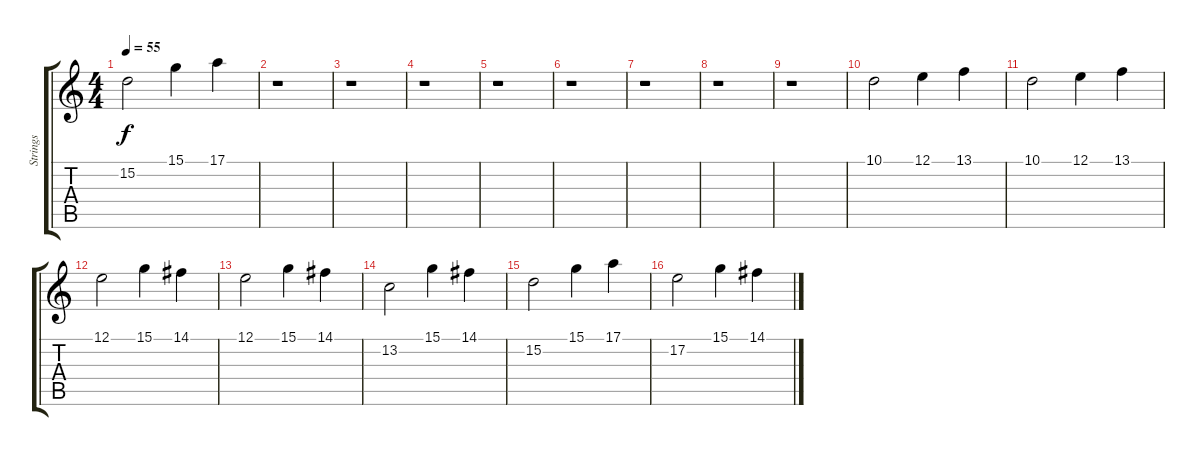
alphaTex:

\track ("Strings" "Strings") {instrument stringensemble1}
\staff {score tabs}
\tuning (E4 B3 G3 D3 A2 E2) {hide}
\ts (4 4)
\tempo 55
\clef g2
\ks c
15.2.2{dy f} 15.1.4 17.1.4 |
r.1 |
r.1 |
r.1 |
r.1 |
r.1 |
r.1 |
r.1 |
r.1 |
10.1.2 12.1.4 13.1.4 |
10.1.2 12.1.4 13.1.4 |
12.1.2 15.1.4 14.1.4 |
12.1.2 15.1.4 14.1.4 |
13.2.2 15.1.4 14.1.4 |
15.2.2 15.1.4 17.1.4 |
17.2.2 15.1.4 14.1.4
